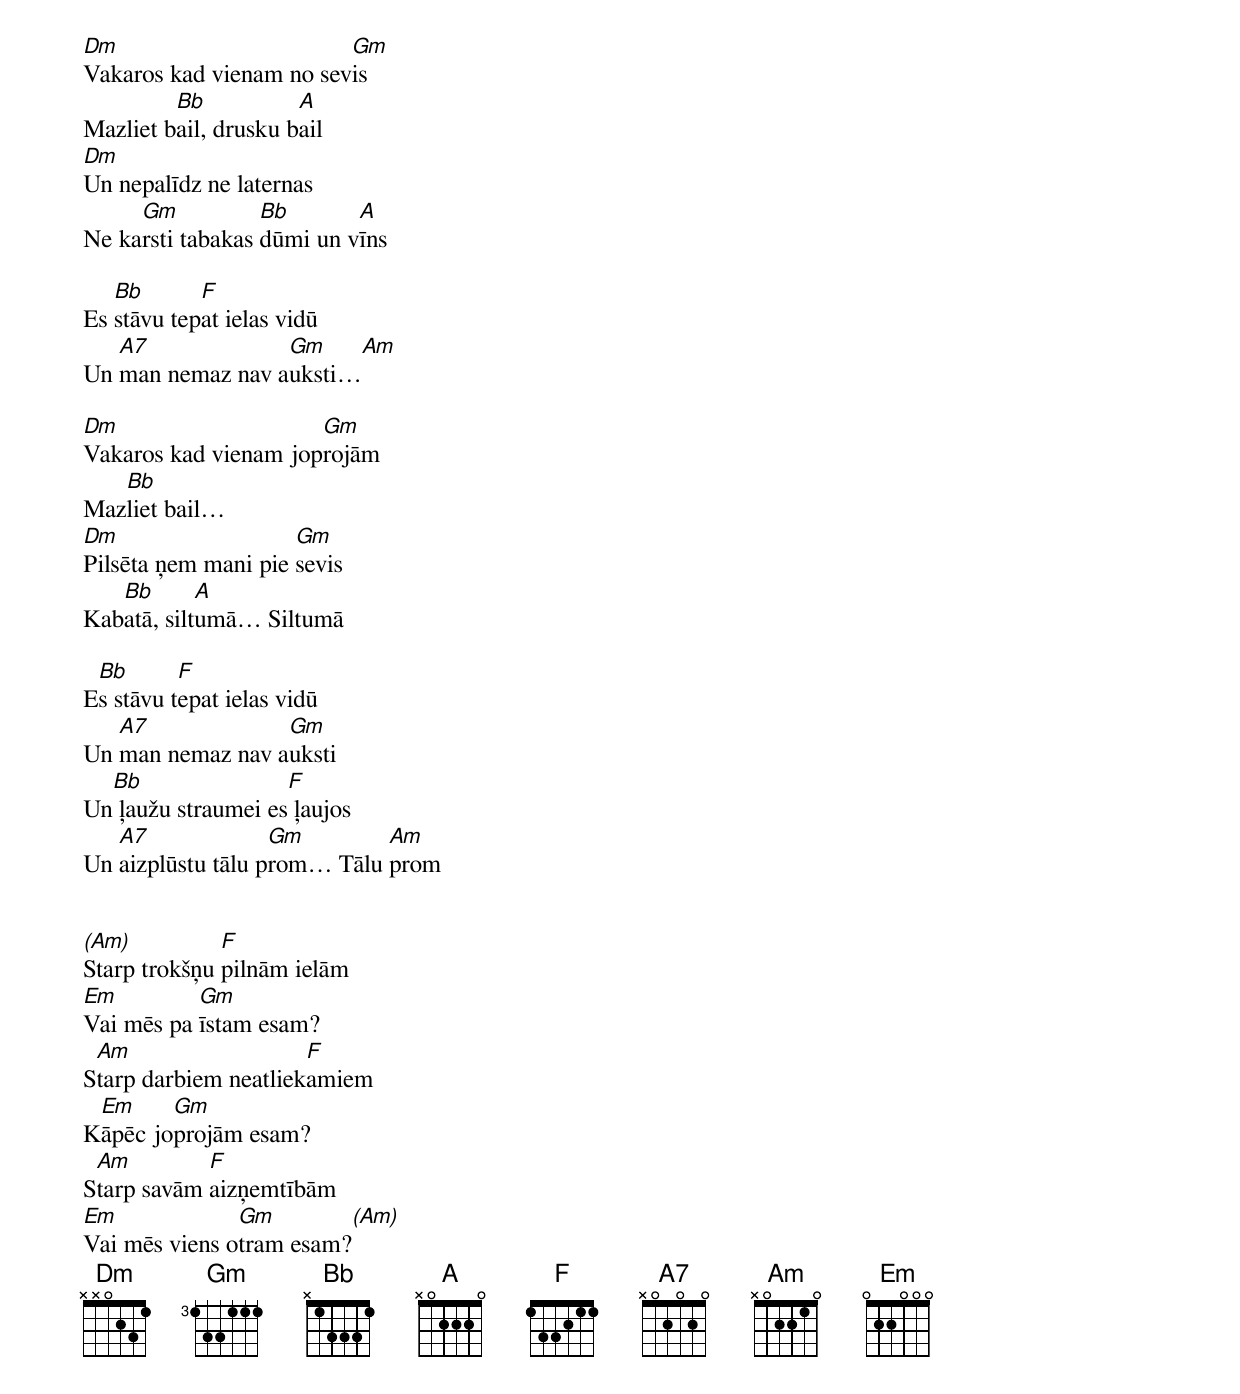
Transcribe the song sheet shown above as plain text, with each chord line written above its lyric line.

Dm                       Gm
Vakaros kad vienam no sevis
         Bb           A
Mazliet bail, drusku bail
Dm
Un nepalīdz ne laternas
     Gm           Bb       A
Ne karsti tabakas dūmi un vīns

   Bb       F
Es stāvu tepat ielas vidū
   A7             Gm        Am
Un man nemaz nav auksti…

Dm                    Gm
Vakaros kad vienam joprojām
   Bb
Mazliet bail…
Dm                   Gm
Pilsēta ņem mani pie sevis
   Bb       A
Kabatā, siltumā… Siltumā

 Bb       F
Es stāvu tepat ielas vidū
   A7             Gm
Un man nemaz nav auksti
  Bb                F
Un ļaužu straumei es ļaujos
   A7              Gm        Am
Un aizplūstu tālu prom… Tālu prom


(Am)          F
Starp trokšņu pilnām ielām
Em         Gm
Vai mēs pa īstam esam?
 Am                   F
Starp darbiem neatliekamiem
 Em     Gm
Kāpēc joprojām esam?
 Am         F
Starp savām aizņemtībām
Em             Gm          (Am)
Vai mēs viens otram esam?
